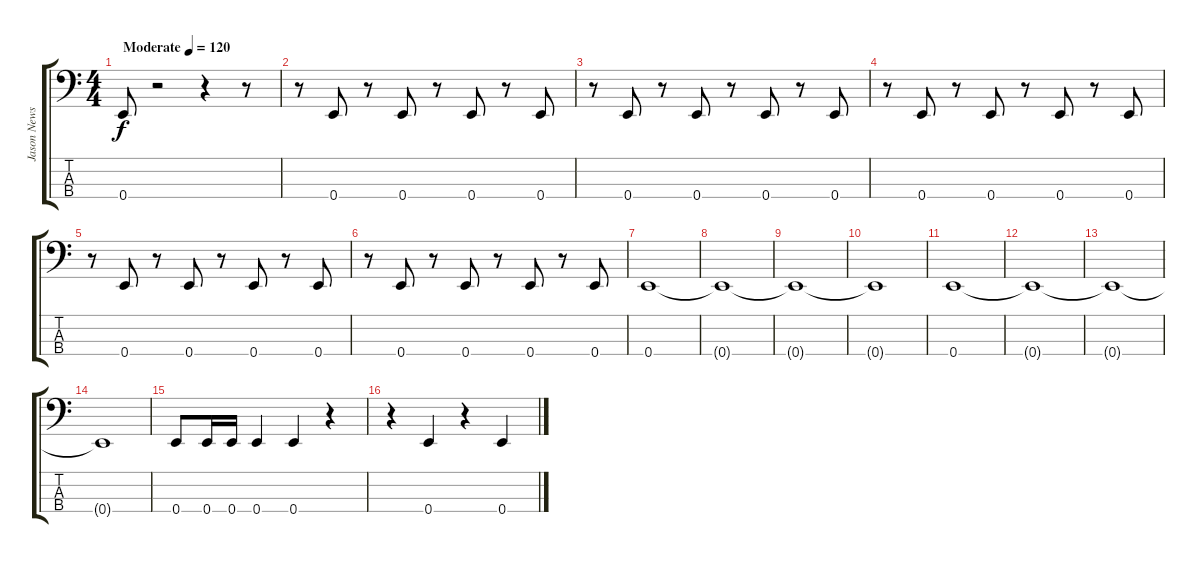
\track ("Jason Newstead" "Jason News") {instrument electricbasspick}
\staff {score tabs}
\tuning (G2 D2 A1 E1) {hide}
\ts (4 4)
\tempo (120 "Moderate")
\tempo 116
\tempo (120 "Moderate")
\clef f4
\ks c
0.4.8{dy f instrument electricbasspick} r.2 r.4 r.8 |
r.8 0.4.8 r.8 0.4.8 r.8 0.4.8 r.8 0.4.8 |
r.8 0.4.8 r.8 0.4.8 r.8 0.4.8 r.8 0.4.8 |
r.8 0.4.8 r.8 0.4.8 r.8 0.4.8 r.8 0.4.8 |
r.8 0.4.8 r.8 0.4.8 r.8 0.4.8 r.8 0.4.8 |
r.8 0.4.8 r.8 0.4.8 r.8 0.4.8 r.8 0.4.8 |
0.4.1 |
0.4{t}.1 |
0.4{t}.1 |
0.4{t}.1 |
0.4.1 |
0.4{t}.1 |
0.4{t}.1 |
0.4{t}.1 |
0.4.8 0.4.16 0.4.16 0.4.4 0.4.4 r.4 |
r.4 0.4.4 r.4 0.4.4
